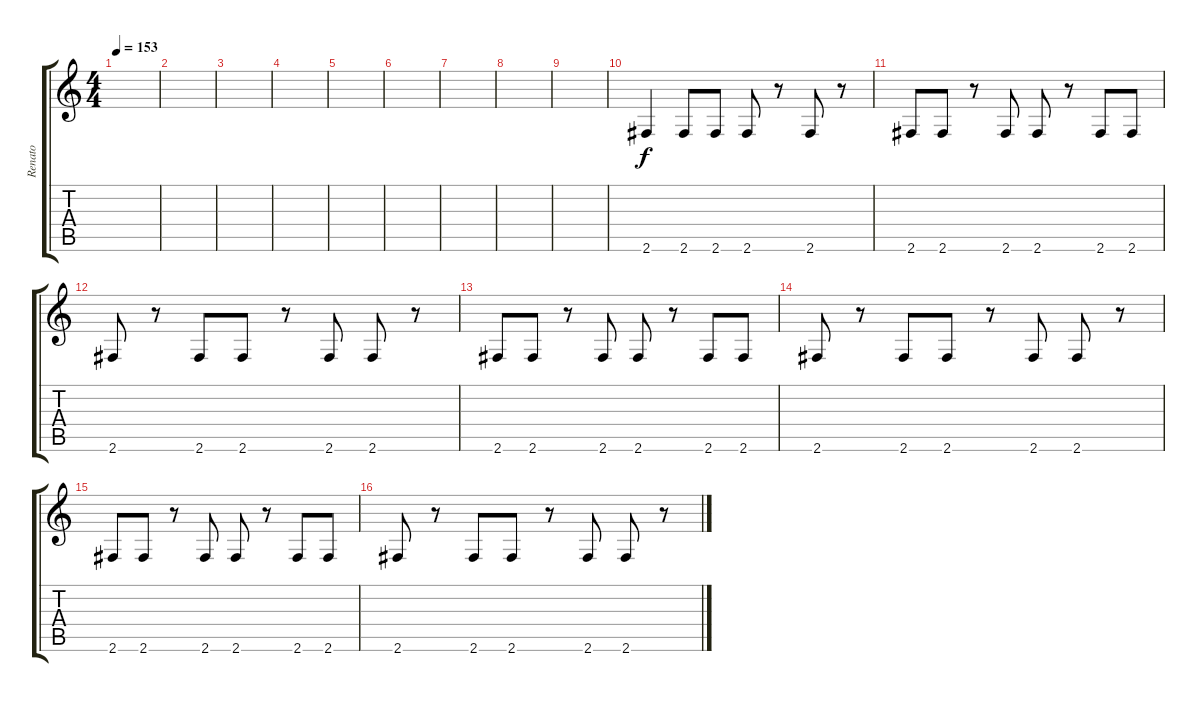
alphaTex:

\track ("Renato" "Renato") {instrument distortionguitar}
\staff {score tabs}
\tuning (E4 B3 G3 D3 A2 E2) {hide}
\ts (4 4)
\tempo 153
\clef g2
\ks c
|
|
|
|
|
|
|
|
|
2.6.4 2.6.8 2.6.8 2.6.8 r.8 2.6.8 r.8 |
2.6.8 2.6.8 r.8 2.6.8 2.6.8 r.8 2.6.8 2.6.8 |
2.6.8 r.8 2.6.8 2.6.8 r.8 2.6.8 2.6.8 r.8 |
2.6.8 2.6.8 r.8 2.6.8 2.6.8 r.8 2.6.8 2.6.8 |
2.6.8 r.8 2.6.8 2.6.8 r.8 2.6.8 2.6.8 r.8 |
2.6.8 2.6.8 r.8 2.6.8 2.6.8 r.8 2.6.8 2.6.8 |
2.6.8 r.8 2.6.8 2.6.8 r.8 2.6.8 2.6.8 r.8
